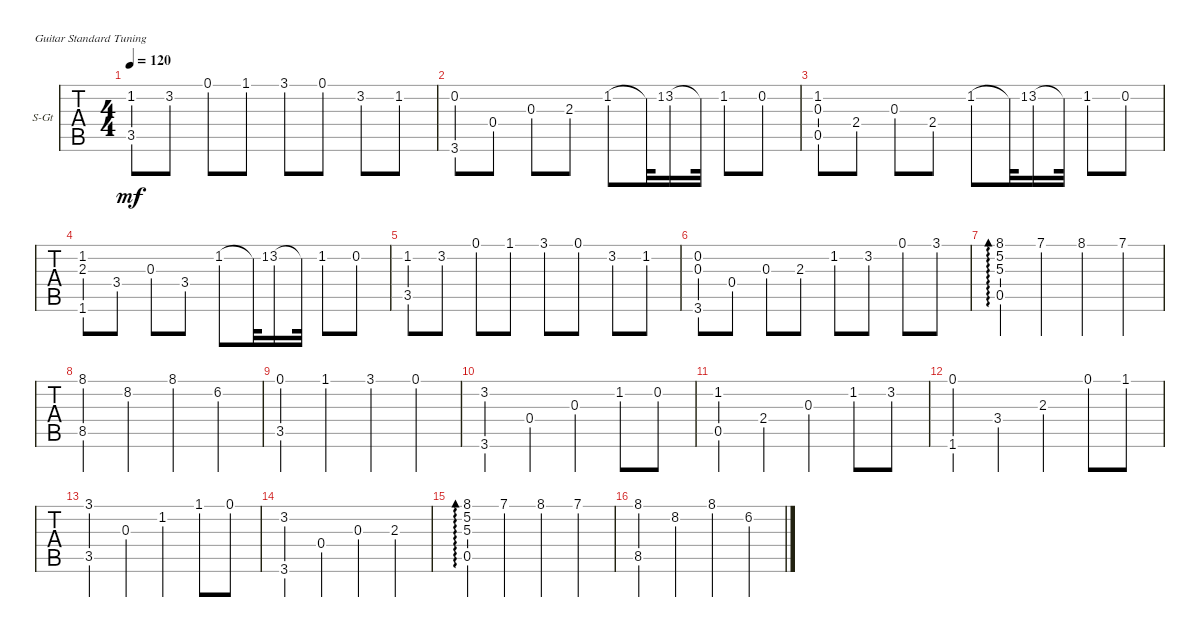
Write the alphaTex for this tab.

\defaultSystemsLayout 4
\bracketExtendMode groupsimilarinstruments
\firstSystemTrackNameOrientation horizontal
\otherSystemsTrackNameOrientation horizontal
\track ("Гитара" "S-Gt") {instrument acousticguitarsteel}
\staff {tabs}
\tuning (E4 B3 G3 D3 A2 E2)
\ts (4 4)
\tempo 120
\clef g2
\ks c
(1.2 3.5).8{dy mf} 3.2.8 0.1.8 1.1.8 3.1.8 0.1.8 3.2.8 1.2.8 |
(0.2 3.6).8 0.4.8 0.3.8 2.3.8 1.2.8 1.2{t}.32 1.2.8{gr onbeat} 3.2.16 3.2{t}.32 1.2.8 0.2.8 |
(1.2 0.3 0.5).8 2.4.8 0.3.8 2.4.8 1.2.8 1.2{t}.32 1.2.8{gr onbeat} 3.2.16 3.2{t}.32 1.2.8 0.2.8 |
(1.2 1.6 2.3).8 3.4.8 0.3.8 3.4.8 1.2.8 1.2{t}.32 1.2.8{gr onbeat} 3.2.16 3.2{t}.32 1.2.8 0.2.8 |
(1.2 3.5).8 3.2.8 0.1.8 1.1.8 3.1.8 0.1.8 3.2.8 1.2.8 |
(0.2 3.6 0.3).8 0.4.8 0.3.8 2.3.8 1.2.8 3.2.8 0.1.8 3.1.8 |
(8.1 5.2 5.3 0.5).4{ad 0} 7.1.4 8.1.4 7.1.4 |
(8.1 8.5).4 8.2.4 8.1.4 6.2.4 |
(0.1 3.5).4 1.1.4 3.1.4 0.1.4 |
(3.2 3.6).4 0.4.4 0.3.4 1.2.8 0.2.8 |
(1.2 0.5).4 2.4.4 0.3.4 1.2.8 3.2.8 |
(0.1 1.6).4 3.4.4 2.3.4 0.1.8 1.1.8 |
(3.1 3.5).4 0.3.4 1.2.4 1.1.8 0.1.8 |
(3.2 3.6).4 0.4.4 0.3.4 2.3.4 |
(8.1 5.2 5.3 0.5).4{ad 0} 7.1.4 8.1.4 7.1.4 |
(8.1 8.5).4 8.2.4 8.1.4 6.2.4
